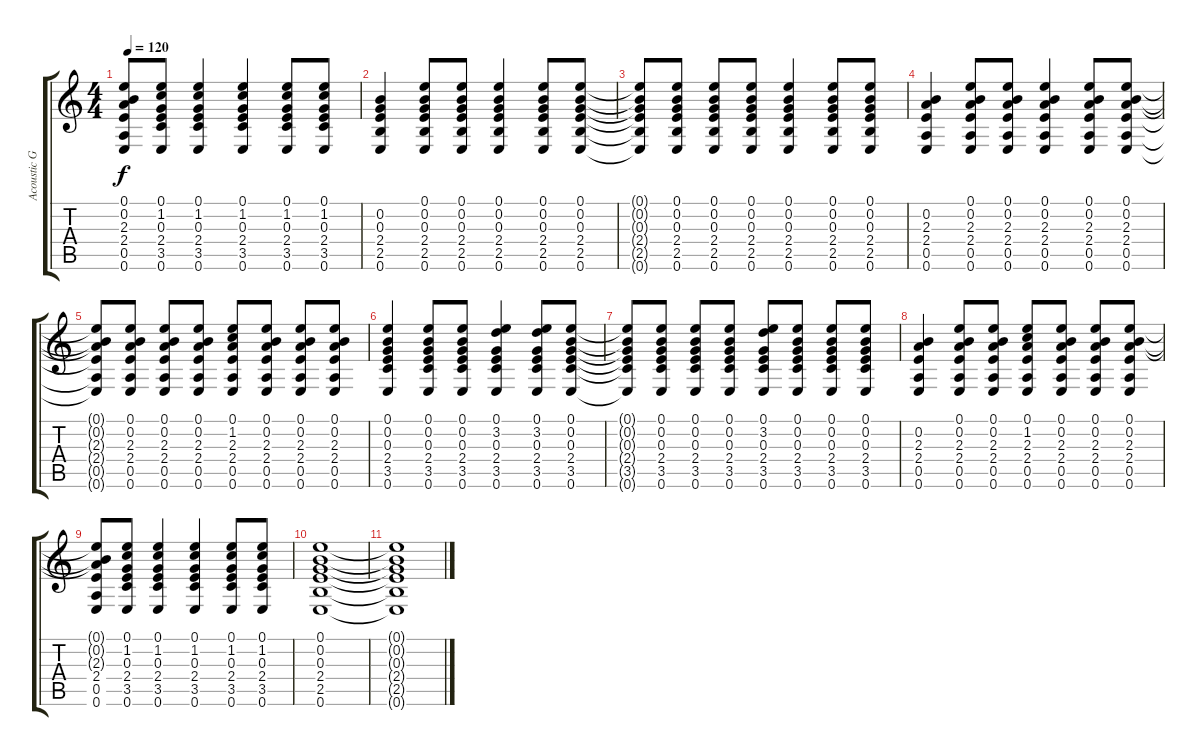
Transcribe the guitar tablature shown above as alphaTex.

\track ("Acoustic Guitar" "Acoustic G") {instrument acousticguitarsteel}
\staff {score tabs}
\tuning (E4 B3 G3 D3 A2 E2) {hide}
\ts (4 4)
\tempo 120
\clef g2
\ks c
(0.1{t} 0.2{t} 2.3{t} 2.4 0.5 0.6).8{dy f} (0.1 1.2 0.3 2.4 3.5 0.6).8 (0.1 1.2 0.3 2.4 3.5 0.6).4 (0.1 1.2 0.3 2.4 3.5 0.6).4 (0.1 1.2 0.3 2.4 3.5 0.6).8 (0.1 1.2 0.3 2.4 3.5 0.6).8 |
(0.2 0.3 2.4 2.5 0.6).4 (0.1 0.2 0.3 2.4 2.5 0.6).8 (0.1 0.2 0.3 2.4 2.5 0.6).8 (0.1 0.2 0.3 2.4 2.5 0.6).4 (0.1 0.2 0.3 2.4 2.5 0.6).8 (0.1 0.2 0.3 2.4 2.5 0.6).8 |
(0.1{t} 0.2{t} 0.3{t} 2.4{t} 2.5{t} 0.6{t}).8 (0.1 0.2 0.3 2.4 2.5 0.6).8 (0.1 0.2 0.3 2.4 2.5 0.6).8 (0.1 0.2 0.3 2.4 2.5 0.6).8 (0.1 0.2 0.3 2.4 2.5 0.6).4 (0.1 0.2 0.3 2.4 2.5 0.6).8 (0.1 0.2 0.3 2.4 2.5 0.6).8 |
(0.2 2.3 2.4 0.5 0.6).4 (0.1 0.2 2.3 2.4 0.5 0.6).8 (0.1 0.2 2.3 2.4 0.5 0.6).8 (0.1 0.2 2.3 2.4 0.5 0.6).4 (0.1 0.2 2.3 2.4 0.5 0.6).8 (0.1 0.2 2.3 2.4 0.5 0.6).8 |
(0.1{t} 0.2{t} 2.3{t} 2.4{t} 0.5{t} 0.6{t}).8 (0.1 0.2 2.3 2.4 0.5 0.6).8 (0.1 0.2 2.3 2.4 0.5 0.6).8 (0.1 0.2 2.3 2.4 0.5 0.6).8 (0.1 1.2 2.3 2.4 0.5 0.6).8 (0.1 0.2 2.3 2.4 0.5 0.6).8 (0.1 0.2 2.3 2.4 0.5 0.6).8 (0.1 0.2 2.3 2.4 0.5 0.6).8 |
(0.1 0.2 0.3 2.4 3.5 0.6).4 (0.1 0.2 0.3 2.4 3.5 0.6).8 (0.1 0.2 0.3 2.4 3.5 0.6).8 (0.1 3.2 0.3 2.4 3.5 0.6).4 (0.1 3.2 0.3 2.4 3.5 0.6).8 (0.1 0.2 0.3 2.4 3.5 0.6).8 |
(0.1{t} 0.2{t} 0.3{t} 2.4{t} 3.5{t} 0.6{t}).8 (0.1 0.2 0.3 2.4 3.5 0.6).8 (0.1 0.2 0.3 2.4 3.5 0.6).8 (0.1 0.2 0.3 2.4 3.5 0.6).8 (0.1 3.2 0.3 2.4 3.5 0.6).8 (0.1 0.2 0.3 2.4 3.5 0.6).8 (0.1 0.2 0.3 2.4 3.5 0.6).8 (0.1 0.2 0.3 2.4 3.5 0.6).8 |
(0.2 2.3 2.4 0.5 0.6).4 (0.1 0.2 2.3 2.4 0.5 0.6).8 (0.1 0.2 2.3 2.4 0.5 0.6).8 (0.1 1.2 2.3 2.4 0.5 0.6).8 (0.1 0.2 2.3 2.4 0.5 0.6).8 (0.1 0.2 2.3 2.4 0.5 0.6).8 (0.1 0.2 2.3 2.4 0.5 0.6).8 |
(0.1{t} 0.2{t} 2.3{t} 2.4 0.5 0.6).8 (0.1 1.2 0.3 2.4 3.5 0.6).8 (0.1 1.2 0.3 2.4 3.5 0.6).4 (0.1 1.2 0.3 2.4 3.5 0.6).4 (0.1 1.2 0.3 2.4 3.5 0.6).8 (0.1 1.2 0.3 2.4 3.5 0.6).8 |
(0.1 0.2 0.3 2.4 2.5 0.6).1 |
(0.1{t} 0.2{t} 0.3{t} 2.4{t} 2.5{t} 0.6{t}).1
